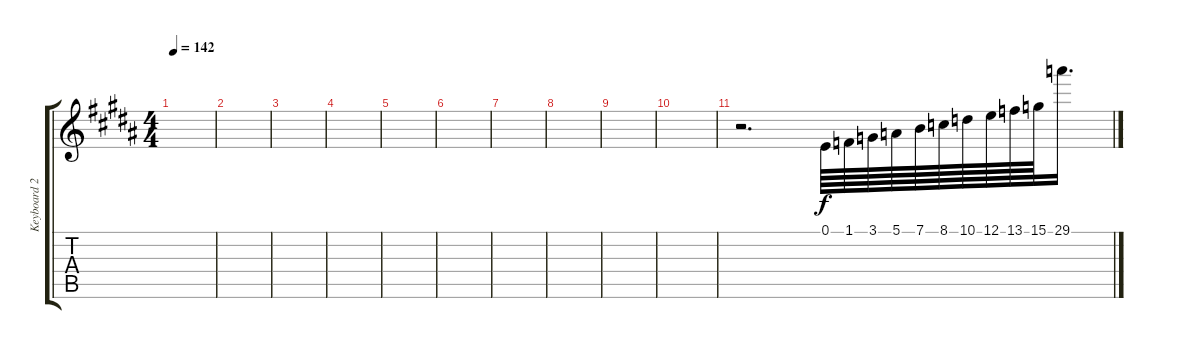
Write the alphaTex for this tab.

\track ("Keyboard 2" "Keyboard 2") {instrument electricgrandpiano}
\staff {score tabs}
\tuning (E4 B3 G3 D3 A2 E2) {hide}
\ts (4 4)
\tempo 142
\clef g2
\ks b
|
|
|
|
|
|
|
|
|
|
r.2{d} 0.1.64 1.1.64 3.1.64 5.1.64 7.1.64 8.1.64 10.1.64 12.1.64 13.1.64 15.1.64 29.1.16{d}
